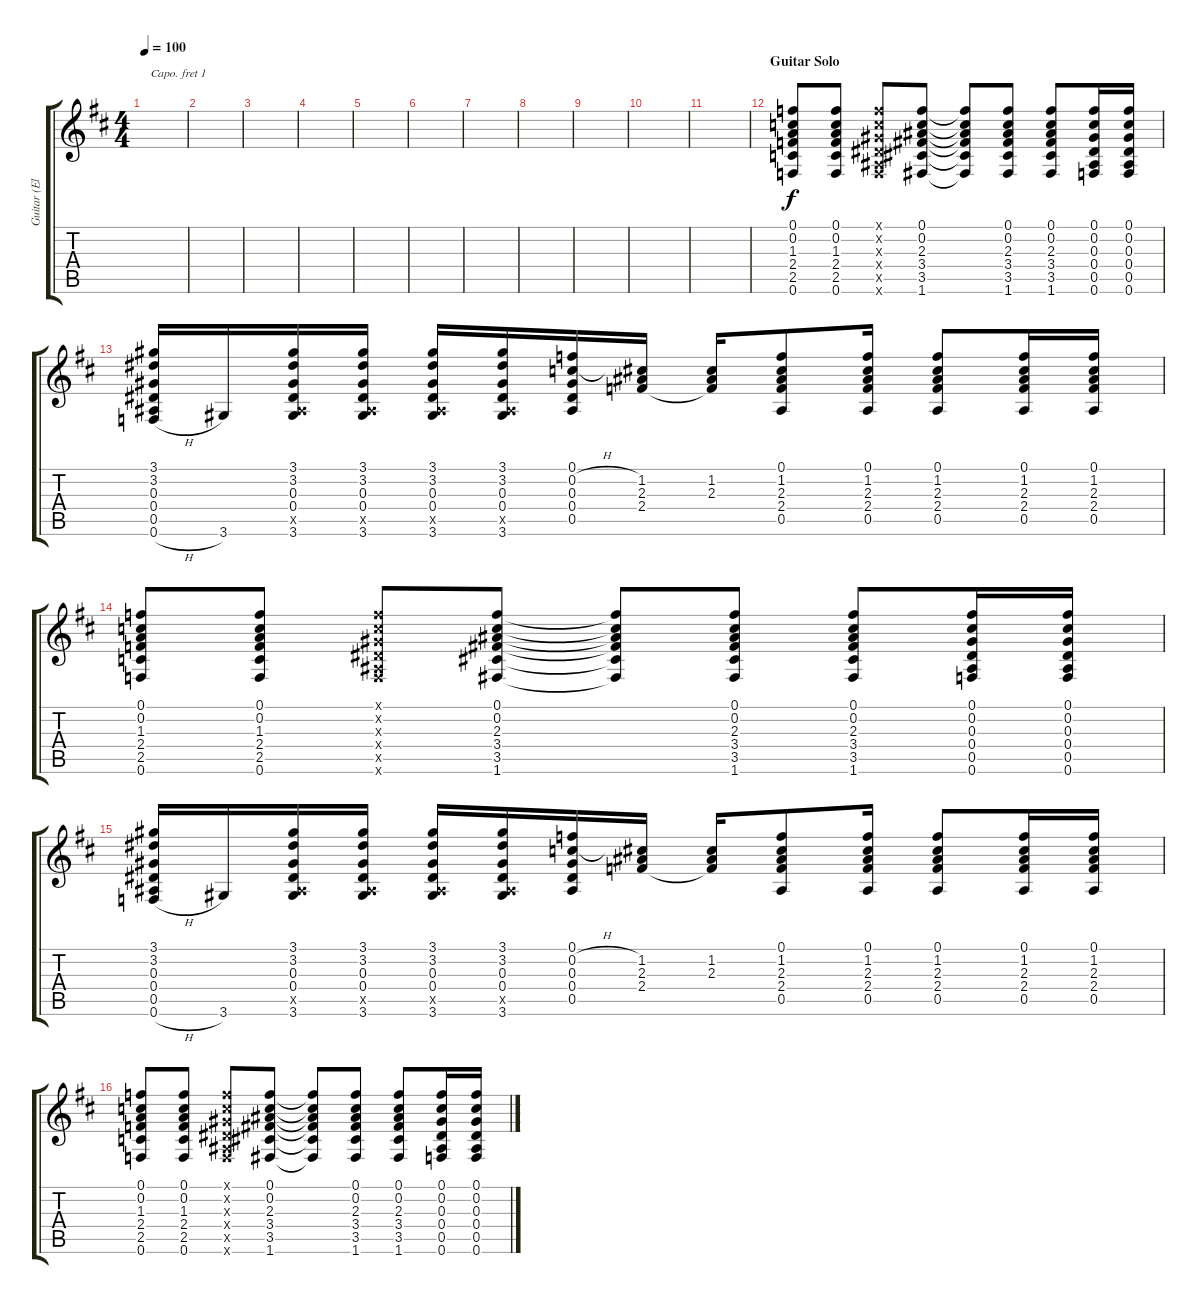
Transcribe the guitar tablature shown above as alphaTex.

\track ("Guitar (Electric) Capo 1" "Guitar (El") {instrument distortionguitar}
\staff {score tabs}
\capo 1
\tuning (E4 B3 G3 D3 A2 E2) {hide}
\ts (4 4)
\tempo 100
\clef g2
\ks d
|
|
|
|
|
|
|
|
|
|
|
\section ("" "Guitar Solo")
(0.1 0.2 1.3 2.4 2.5 0.6).8 (0.1 0.2 1.3 2.4 2.5 0.6).8 (0.1{x} 0.2{x} 0.3{x} 0.4{x} 0.5{x} 0.6{x}).8 (0.1 0.2 2.3 3.4 3.5 1.6).8 (0.1{t} 0.2{t} 2.3{t} 3.4{t} 3.5{t} 1.6{t}).8 (0.1 0.2 2.3 3.4 3.5 1.6).8 (0.1 0.2 2.3 3.4 3.5 1.6).8 (0.1 0.2 0.3 0.4 0.5 0.6).16 (0.1 0.2 0.3 0.4 0.5 0.6).16 |
(3.1 3.2 0.3 0.4 0.5 0.6{h}).16 3.6.16 (3.1 3.2 0.3 0.4 0.5{x} 3.6).16 (3.1 3.2 0.3 0.4 0.5{x} 3.6).16 (3.1 3.2 0.3 0.4 0.5{x} 3.6).16 (3.1 3.2 0.3 0.4 0.5{x} 3.6).16 (0.1 0.2{h} 0.3 0.4 0.5).16 (1.2 2.3 2.4).16 (1.2 2.3 2.4{t}).16 (0.1 1.2 2.3 2.4 0.5).8 (0.1 1.2 2.3 2.4 0.5).16 (0.1 1.2 2.3 2.4 0.5).8 (0.1 1.2 2.3 2.4 0.5).16 (0.1 1.2 2.3 2.4 0.5).16 |
(0.1 0.2 1.3 2.4 2.5 0.6).8 (0.1 0.2 1.3 2.4 2.5 0.6).8 (0.1{x} 0.2{x} 0.3{x} 0.4{x} 0.5{x} 0.6{x}).8 (0.1 0.2 2.3 3.4 3.5 1.6).8 (0.1{t} 0.2{t} 2.3{t} 3.4{t} 3.5{t} 1.6{t}).8 (0.1 0.2 2.3 3.4 3.5 1.6).8 (0.1 0.2 2.3 3.4 3.5 1.6).8 (0.1 0.2 0.3 0.4 0.5 0.6).16 (0.1 0.2 0.3 0.4 0.5 0.6).16 |
(3.1 3.2 0.3 0.4 0.5 0.6{h}).16 3.6.16 (3.1 3.2 0.3 0.4 0.5{x} 3.6).16 (3.1 3.2 0.3 0.4 0.5{x} 3.6).16 (3.1 3.2 0.3 0.4 0.5{x} 3.6).16 (3.1 3.2 0.3 0.4 0.5{x} 3.6).16 (0.1 0.2{h} 0.3 0.4 0.5).16 (1.2 2.3 2.4).16 (1.2 2.3 2.4{t}).16 (0.1 1.2 2.3 2.4 0.5).8 (0.1 1.2 2.3 2.4 0.5).16 (0.1 1.2 2.3 2.4 0.5).8 (0.1 1.2 2.3 2.4 0.5).16 (0.1 1.2 2.3 2.4 0.5).16 |
(0.1 0.2 1.3 2.4 2.5 0.6).8 (0.1 0.2 1.3 2.4 2.5 0.6).8 (0.1{x} 0.2{x} 0.3{x} 0.4{x} 0.5{x} 0.6{x}).8 (0.1 0.2 2.3 3.4 3.5 1.6).8 (0.1{t} 0.2{t} 2.3{t} 3.4{t} 3.5{t} 1.6{t}).8 (0.1 0.2 2.3 3.4 3.5 1.6).8 (0.1 0.2 2.3 3.4 3.5 1.6).8 (0.1 0.2 0.3 0.4 0.5 0.6).16 (0.1 0.2 0.3 0.4 0.5 0.6).16
